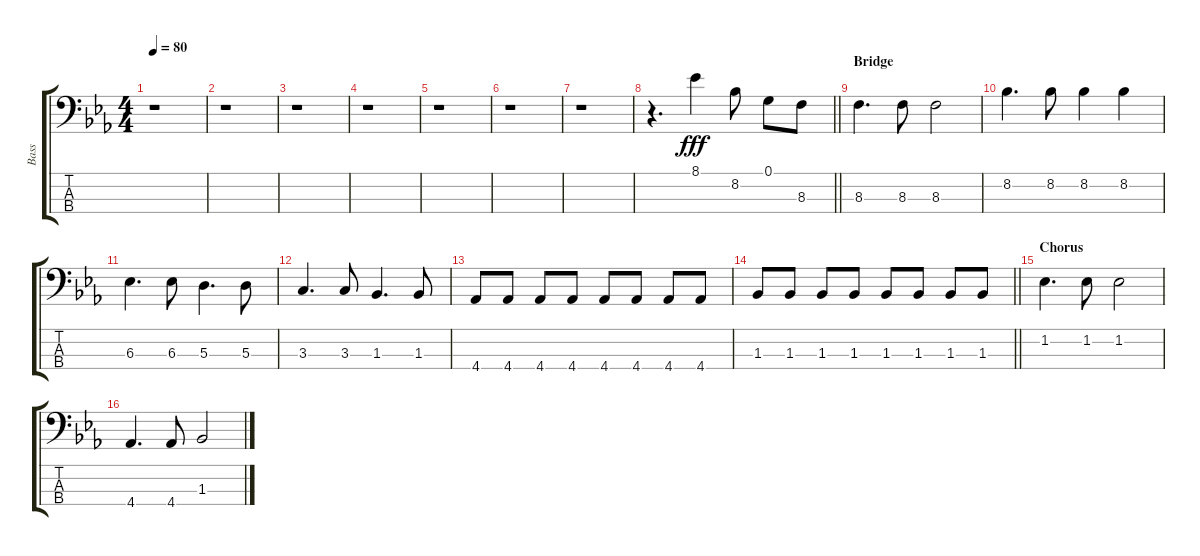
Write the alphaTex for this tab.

\track ("Bass" "Bass") {instrument electricbassfinger}
\staff {score tabs}
\tuning (G2 D2 A1 E1) {hide}
\ts (4 4)
\tempo 80
\clef f4
\ks eb
r.1{dy fff} |
r.1 |
r.1 |
r.1 |
r.1 |
r.1 |
r.1 |
\barLineRight lightlight
r.4{d} 8.1.4 8.2.8 0.1.8 8.3.8 |
\section ("" "Bridge")
8.3.4{d} 8.3.8 8.3.2 |
8.2.4{d} 8.2.8 8.2.4 8.2.4 |
6.3.4{d} 6.3.8 5.3.4{d} 5.3.8 |
3.3.4{d} 3.3.8 1.3.4{d} 1.3.8 |
4.4.8 4.4.8 4.4.8 4.4.8 4.4.8 4.4.8 4.4.8 4.4.8 |
\barLineRight lightlight
1.3.8 1.3.8 1.3.8 1.3.8 1.3.8 1.3.8 1.3.8 1.3.8 |
\section ("" "Chorus")
1.2.4{d} 1.2.8 1.2.2 |
4.4.4{d} 4.4.8 1.3.2
